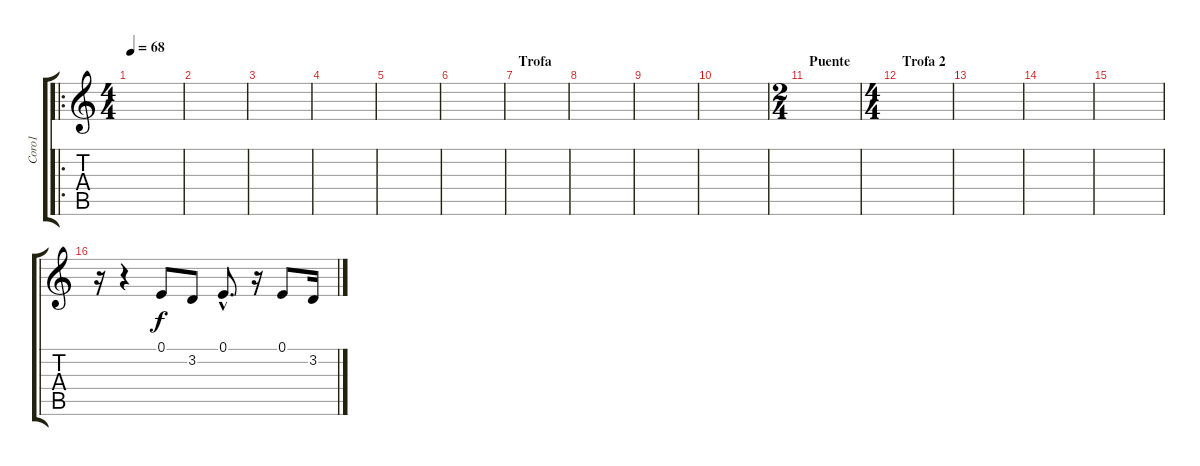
\track ("Coro1" "Coro1") {instrument lead6voice}
\staff {score tabs}
\tuning (E4 B3 G3 D3 A2 E2) {hide}
\ro
\ts (4 4)
\tempo 68
\clef g2
\ks c
|
|
|
|
|
|
\section ("" "Trofa")
|
|
|
|
\ts (2 4)
\section ("" "Puente")
|
\ts (4 4)
\section ("" "Trofa 2")
|
|
|
|
r.16 r.4 0.1.8 3.2.8 0.1{hac}.8{d} r.16 0.1.8 3.2.16
